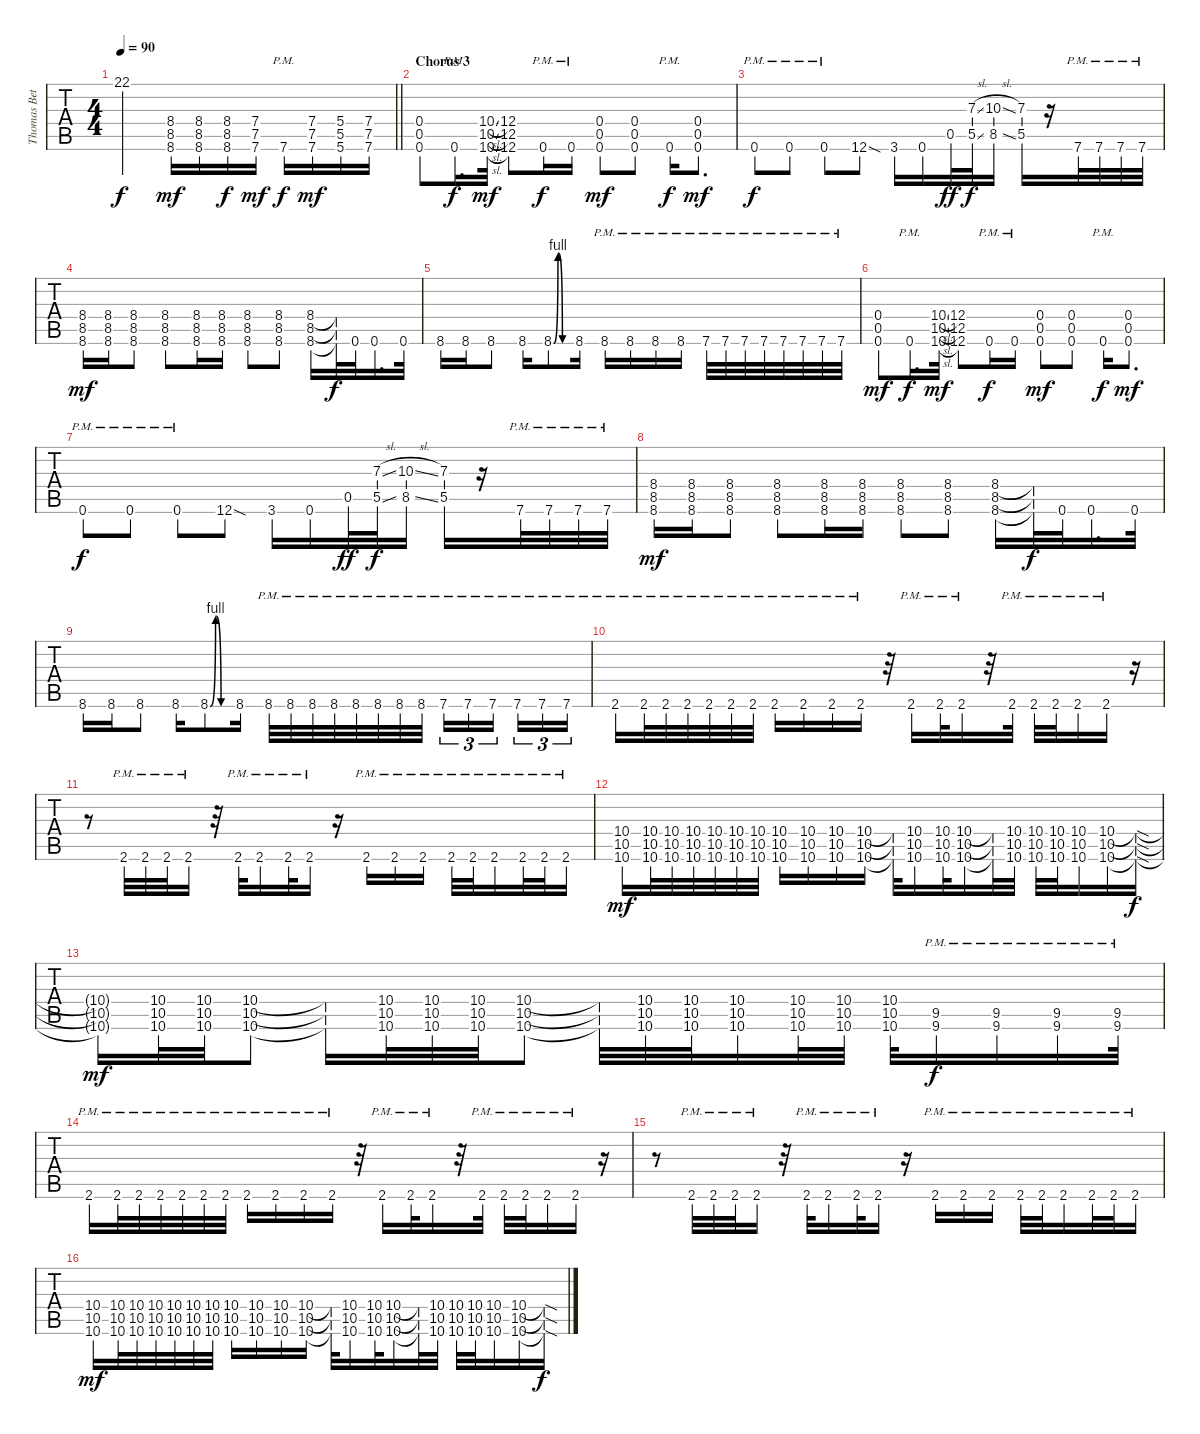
\track ("Thomas Betrisey" "Thomas Bet") {instrument distortionguitar}
\staff {tabs}
\tuning (C4 G3 Eb3 Bb2 F2 Bb1) {hide}
\ts (4 4)
\tempo 90
\clef f4
\barLineRight lightlight
\ks c
22.1{t}.2{dy f} (8.4 8.5 8.6).16{dy mf volume 14 instrument distortionguitar} (8.4 8.5 8.6).16 (8.4 8.5 8.6).16{dy f} (7.4 7.5 7.6).16{dy mf} 7.6{pm}.16{dy f} (7.4 7.5 7.6).16{dy mf} (5.4 5.5 5.6).16 (7.4 7.5 7.6).16 |
\section ("" "Chorus 3")
(0.4 0.5 0.6).8 0.6{pm}.16{d dy f} (10.4{sl} 10.5{sl} 10.6{sl}).32{dy mf} (12.4 12.5 12.6).8 0.6{pm}.16{dy f} 0.6{pm}.16 (0.4 0.5 0.6).8{dy mf} (0.4 0.5 0.6).8 0.6{pm}.16{dy f} (0.4 0.5 0.6).8{d dy mf} |
0.6{pm}.8{dy f} 0.6{pm}.8 0.6{pm}.8 12.6{sod}.8 3.6.16 0.6.16 0.5.32{dy ff} (7.3{sl} 5.5{sl}).32{dy f} (10.3{sl} 8.5{sl}).16 (7.3 5.5).16 r.16 7.6{pm}.32 7.6{pm}.32 7.6{pm}.32 7.6{pm}.32 |
(8.4 8.5 8.6).16{dy mf} (8.4 8.5 8.6).16 (8.4 8.5 8.6).8 (8.4 8.5 8.6).8 (8.4 8.5 8.6).16 (8.4 8.5 8.6).16 (8.4 8.5 8.6).8 (8.4 8.5 8.6).8 (8.4 8.5 8.6).16 (8.4{t} 8.5{t} 8.6{t}).32{dy f} 0.6.32 0.6.16{d} 0.6.32 |
8.6.16 8.6.16 8.6.8 8.6.16 8.6{be (custom 0 0 15 4 30 0 60 0)}.8 8.6.16 8.6{pm}.16 8.6{pm}.16 8.6{pm}.16 8.6{pm}.16 7.6{pm}.32 7.6{pm}.32 7.6{pm}.32 7.6{pm}.32 7.6{pm}.32 7.6{pm}.32 7.6{pm}.32 7.6{pm}.32 |
(0.4 0.5 0.6).8{dy mf} 0.6{pm}.16{d dy f} (10.4{sl} 10.5{sl} 10.6{sl}).32{dy mf} (12.4 12.5 12.6).8 0.6{pm}.16{dy f} 0.6{pm}.16 (0.4 0.5 0.6).8{dy mf} (0.4 0.5 0.6).8 0.6{pm}.16{dy f} (0.4 0.5 0.6).8{d dy mf} |
0.6{pm}.8{dy f} 0.6{pm}.8 0.6{pm}.8 12.6{sod}.8 3.6.16 0.6.16 0.5.32{dy ff} (7.3{sl} 5.5{sl}).32{dy f} (10.3{sl} 8.5{sl}).16 (7.3 5.5).16 r.16 7.6{pm}.32 7.6{pm}.32 7.6{pm}.32 7.6{pm}.32 |
(8.4 8.5 8.6).16{dy mf} (8.4 8.5 8.6).16 (8.4 8.5 8.6).8 (8.4 8.5 8.6).8 (8.4 8.5 8.6).16 (8.4 8.5 8.6).16 (8.4 8.5 8.6).8 (8.4 8.5 8.6).8 (8.4 8.5 8.6).16 (8.4{t} 8.5{t} 8.6{t}).32{dy f} 0.6.32 0.6.16{d} 0.6.32 |
8.6.16 8.6.16 8.6.8 8.6.16 8.6{be (custom 0 0 15 4 30 0 60 0)}.8 8.6.16 8.6{pm}.32 8.6{pm}.32 8.6{pm}.32 8.6{pm}.32 8.6{pm}.32 8.6{pm}.32 8.6{pm}.32 8.6{pm}.32 7.6{pm}.16{tu (3 2)} 7.6{pm}.16{tu (3 2)} 7.6{pm}.16{tu (3 2) beam splitsecondary} 7.6{pm}.16{tu (3 2)} 7.6{pm}.16{tu (3 2)} 7.6{pm}.16{tu (3 2)} |
2.6{pm}.16 2.6{pm}.32 2.6{pm}.32 2.6{pm}.32 2.6{pm}.32 2.6{pm}.32 2.6{pm}.32 2.6{pm}.16 2.6{pm}.16 2.6{pm}.16 2.6{pm}.16 r.32 2.6{pm}.16 2.6{pm}.32 2.6{pm}.16 r.32 2.6{pm}.32 2.6{pm}.32 2.6{pm}.32 2.6{pm}.16 2.6{pm}.16 r.16 |
r.8 2.6{pm}.32 2.6{pm}.32 2.6{pm}.32 2.6{pm}.16 r.32 2.6{pm}.32 2.6{pm}.16 2.6{pm}.32 2.6{pm}.16 r.16 2.6{pm}.16 2.6{pm}.16 2.6{pm}.16 2.6{pm}.32 2.6{pm}.32 2.6{pm}.16 2.6{pm}.32 2.6{pm}.32 2.6{pm}.16 |
(10.4 10.5 10.6).16{dy mf} (10.4 10.5 10.6).32 (10.4 10.5 10.6).32 (10.4 10.5 10.6).32 (10.4 10.5 10.6).32 (10.4 10.5 10.6).32 (10.4 10.5 10.6).32 (10.4 10.5 10.6).16 (10.4 10.5 10.6).16 (10.4 10.5 10.6).16 (10.4 10.5 10.6).16 (10.4{t} 10.5{t} 10.6{t}).32 (10.4 10.5 10.6).16 (10.4 10.5 10.6).32 (10.4 10.5 10.6).16 (10.4{t} 10.5{t} 10.6{t}).32 (10.4 10.5 10.6).32 (10.4 10.5 10.6).32 (10.4 10.5 10.6).32 (10.4 10.5 10.6).16 (10.4 10.5 10.6).16 (10.4{sod t} 10.5{sod t} 10.6{sod t}).16{dy f} |
(10.4{t} 10.5{t} 10.6{t}).16{dy mf} (10.4 10.5 10.6).32 (10.4 10.5 10.6).32 (10.4 10.5 10.6).8 (10.4{t} 10.5{t} 10.6{t}).16 (10.4 10.5 10.6).32 (10.4 10.5 10.6).32 (10.4 10.5 10.6).32 (10.4 10.5 10.6).8 (10.4{t} 10.5{t} 10.6{t}).32 (10.4 10.5 10.6).32 (10.4 10.5 10.6).32 (10.4 10.5 10.6).16 (10.4 10.5 10.6).32 (10.4 10.5 10.6).32 (10.4 10.5 10.6).32 (9.5{pm} 9.6).16{dy f} (9.5{pm} 9.6).16 (9.5{pm} 9.6).16 (9.5{pm} 9.6).32 |
2.6{pm}.16 2.6{pm}.32 2.6{pm}.32 2.6{pm}.32 2.6{pm}.32 2.6{pm}.32 2.6{pm}.32 2.6{pm}.16 2.6{pm}.16 2.6{pm}.16 2.6{pm}.16 r.32 2.6{pm}.16 2.6{pm}.32 2.6{pm}.16 r.32 2.6{pm}.32 2.6{pm}.32 2.6{pm}.32 2.6{pm}.16 2.6{pm}.16 r.16 |
r.8 2.6{pm}.32 2.6{pm}.32 2.6{pm}.32 2.6{pm}.16 r.32 2.6{pm}.32 2.6{pm}.16 2.6{pm}.32 2.6{pm}.16 r.16 2.6{pm}.16 2.6{pm}.16 2.6{pm}.16 2.6{pm}.32 2.6{pm}.32 2.6{pm}.16 2.6{pm}.32 2.6{pm}.32 2.6{pm}.16 |
(10.4 10.5 10.6).16{dy mf} (10.4 10.5 10.6).32 (10.4 10.5 10.6).32 (10.4 10.5 10.6).32 (10.4 10.5 10.6).32 (10.4 10.5 10.6).32 (10.4 10.5 10.6).32 (10.4 10.5 10.6).16 (10.4 10.5 10.6).16 (10.4 10.5 10.6).16 (10.4 10.5 10.6).16 (10.4{t} 10.5{t} 10.6{t}).32 (10.4 10.5 10.6).16 (10.4 10.5 10.6).32 (10.4 10.5 10.6).16 (10.4{t} 10.5{t} 10.6{t}).32 (10.4 10.5 10.6).32 (10.4 10.5 10.6).32 (10.4 10.5 10.6).32 (10.4 10.5 10.6).16 (10.4 10.5 10.6).16 (10.4{sod t} 10.5{sod t} 10.6{sod t}).16{dy f}
